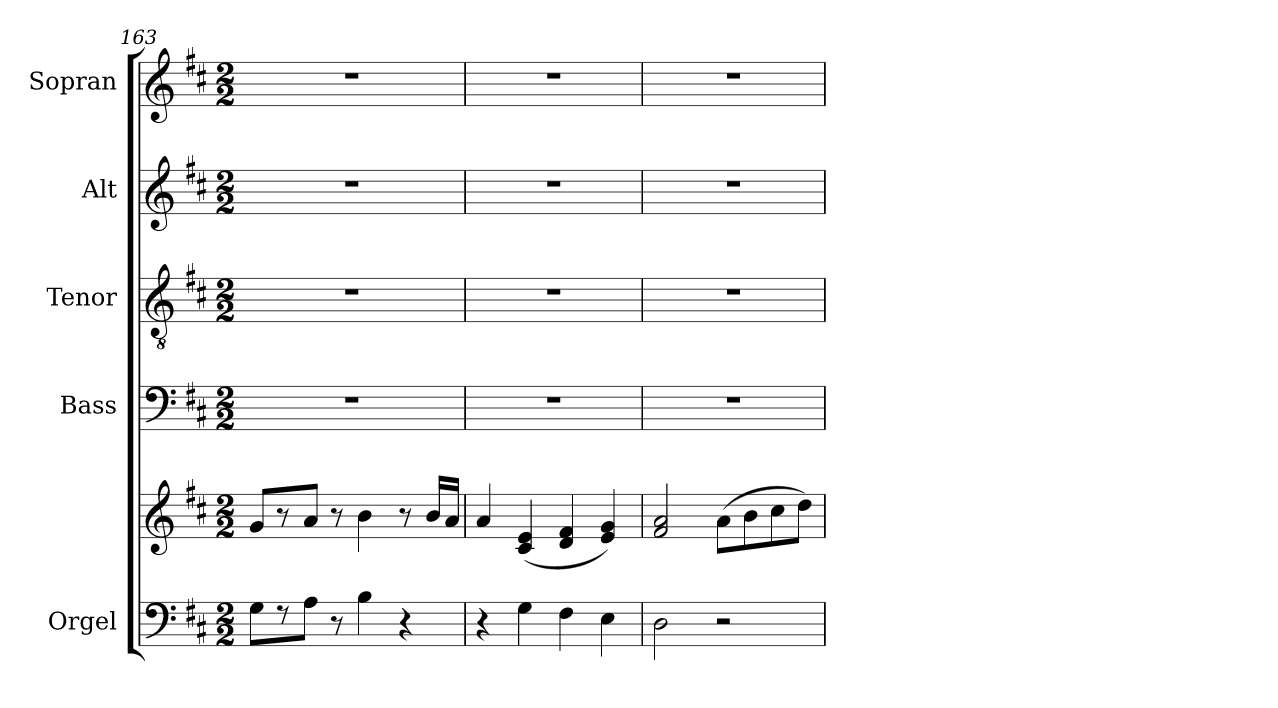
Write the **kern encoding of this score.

**kern	**kern	**kern	**kern	**kern	**kern
*part5	*part5	*part4	*part3	*part2	*part1
*staff6	*staff5	*staff4	*staff3	*staff2	*staff1
*I"Orgel	*	*I"Bass	*I"Tenor	*I"Alt	*I"Sopran
*I'Org.	*	*I'B	*I'T	*I'A	*I'S
*clefF4	*clefG2	*clefF4	*clefGv2	*clefG2	*clefG2
*k[f#c#]	*k[f#c#]	*k[f#c#]	*k[f#c#]	*k[f#c#]	*k[f#c#]
*D:	*D:	*D:	*D:	*D:	*D:
*M2/2	*M2/2	*M2/2	*M2/2	*M2/2	*M2/2
=163	=163	=163	=163	=163	=163
8G\L	8g/L	1r	1r	1r	1r
8r	8r	.	.	.	.
8A\J	8a/J	.	.	.	.
8r	8r	.	.	.	.
4B\	4b\	.	.	.	.
4r	8r	.	.	.	.
.	16b/LL	.	.	.	.
.	16a/JJ	.	.	.	.
=164	=164	=164	=164	=164	=164
4r	4a/	1r	1r	1r	1r
4G\	(<4c#/ 4e/	.	.	.	.
4F#\	4d/ 4f#/	.	.	.	.
4E\	4e/ 4g/)	.	.	.	.
=165	=165	=165	=165	=165	=165
2D\	2f#/ 2a/	1r	1r	1r	1r
2r	(>8a\L	.	.	.	.
.	8b\	.	.	.	.
.	8cc#\	.	.	.	.
.	8dd\J)	.	.	.	.
=	=	=	=	=	=
*-	*-	*-	*-	*-	*-
